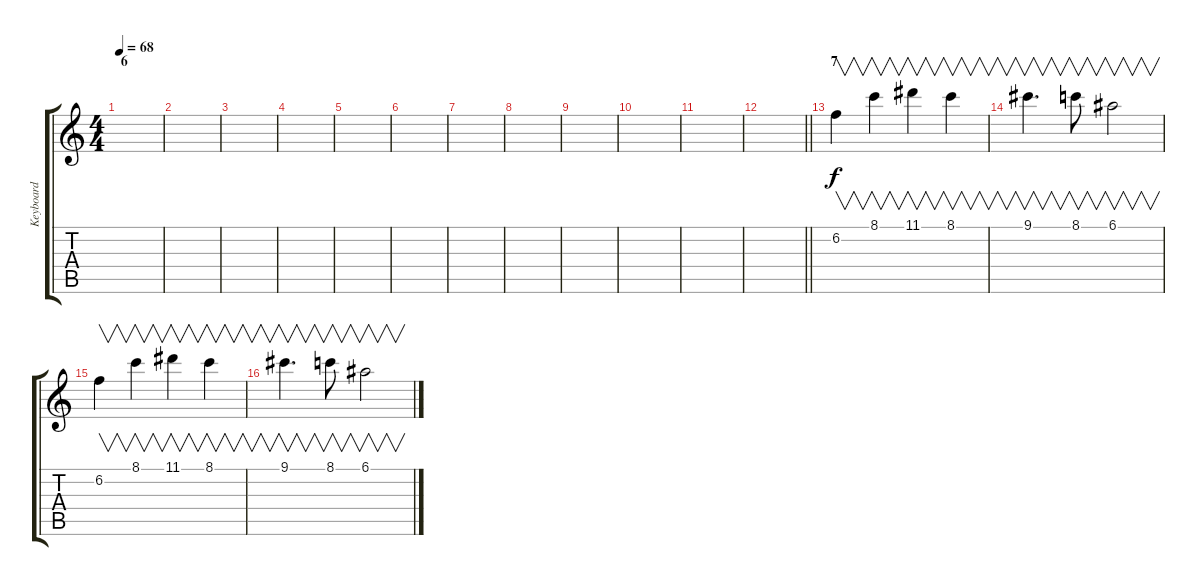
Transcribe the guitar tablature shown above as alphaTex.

\track ("Keyboard " "Keyboard ") {instrument electricguitarclean}
\staff {score tabs}
\tuning (E4 B3 G3 D3 A2 E2) {hide}
\ts (4 4)
\section ("" "6")
\tempo 68
\clef g2
\ks c
|
|
|
|
|
|
|
|
|
|
|
\barLineRight lightlight
|
\section ("" "7")
6.2.4{v} 8.1.4{v} 11.1.4{v} 8.1.4{v} |
9.1.4{v d} 8.1.8{v} 6.1.2{v} |
6.2.4{v} 8.1.4{v} 11.1.4{v} 8.1.4{v} |
9.1.4{v d} 8.1.8{v} 6.1.2{v}
